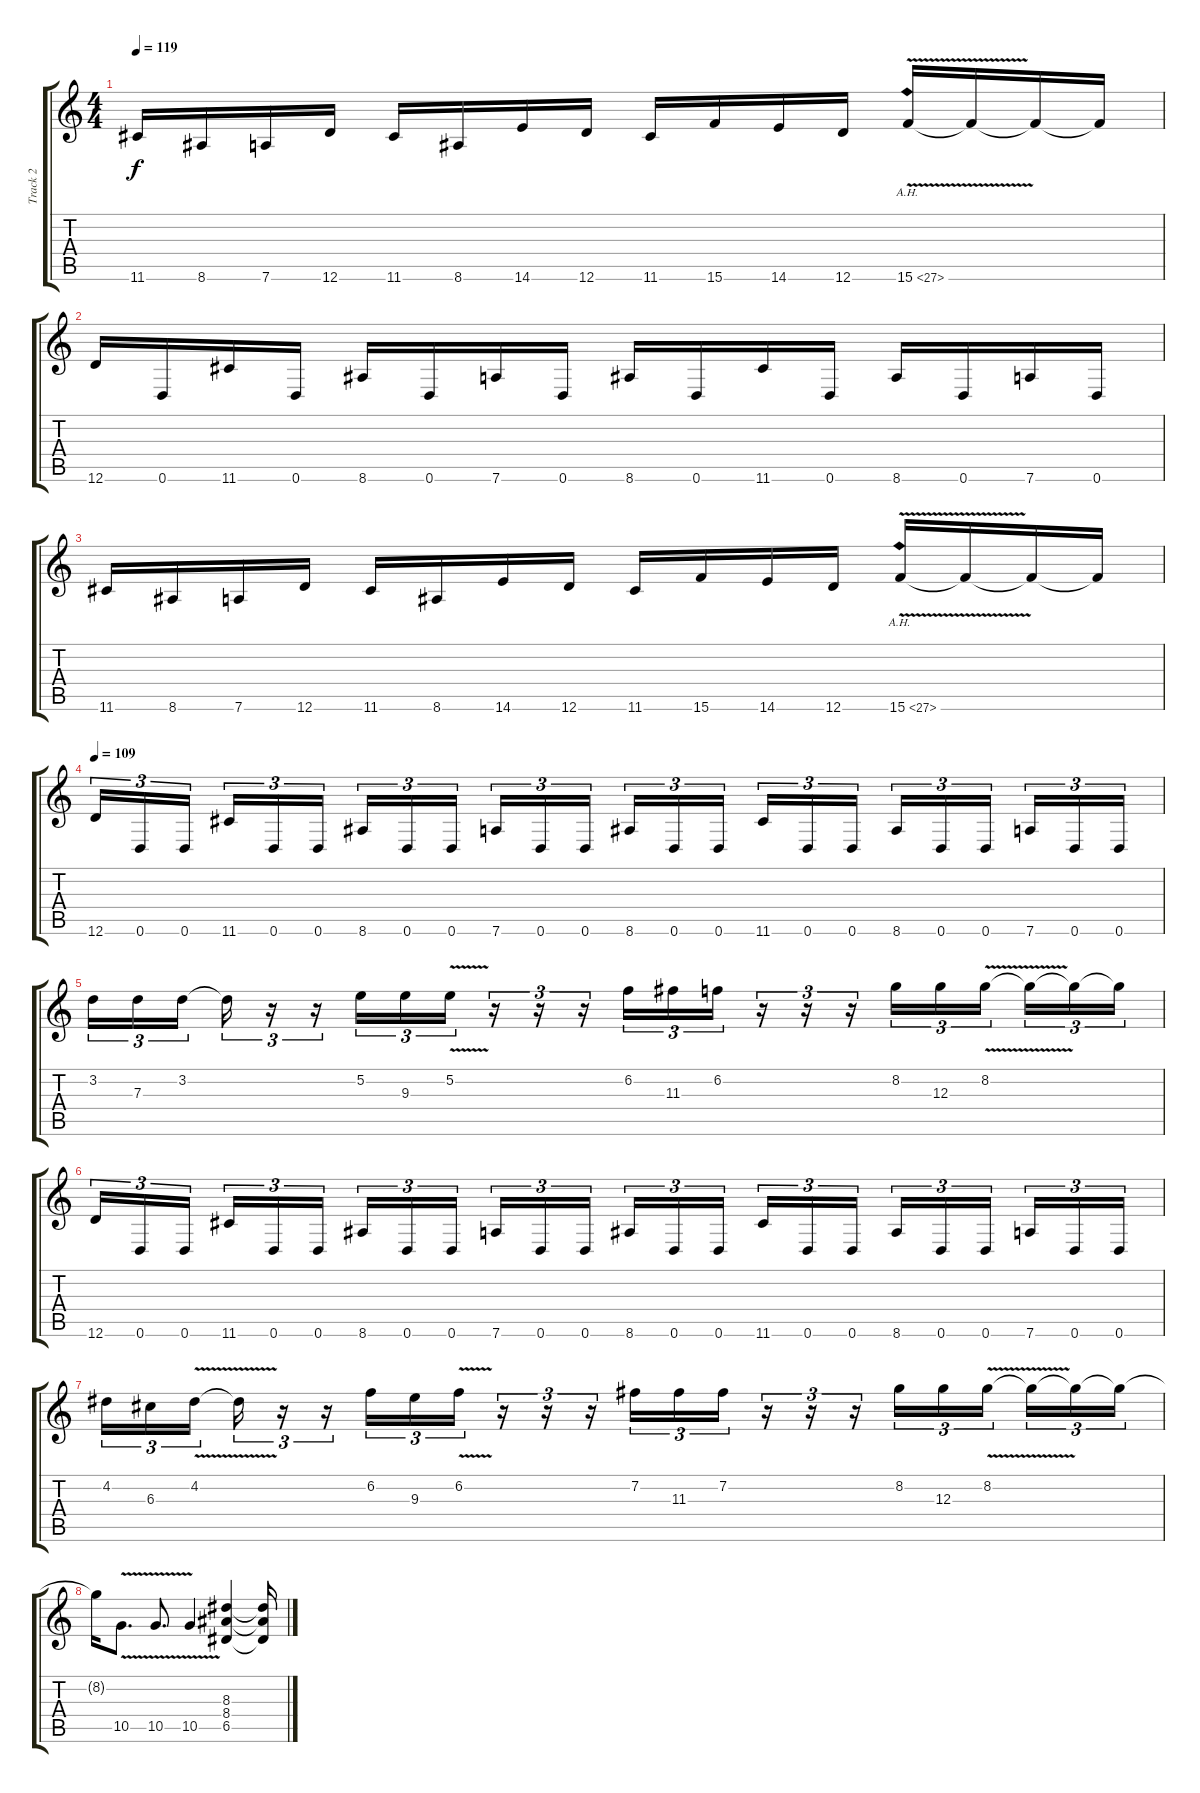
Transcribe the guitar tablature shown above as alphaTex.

\track ("Track 2" "Track 2") {instrument distortionguitar}
\staff {score tabs}
\tuning (E4 B3 G3 D3 A2 D2) {hide}
\ts (4 4)
\tempo 119
\clef g2
\ks c
11.6.16{dy f} 8.6.16 7.6.16 12.6.16 11.6.16 8.6.16 14.6.16 12.6.16 11.6.16 15.6.16 14.6.16 12.6.16 15.6{ah 12 v}.16 15.6{t}.16 15.6{t}.16 15.6{t}.16 |
12.6.16 0.6.16 11.6.16 0.6.16 8.6.16 0.6.16 7.6.16 0.6.16 8.6.16 0.6.16 11.6.16 0.6.16 8.6.16 0.6.16 7.6.16 0.6.16 |
11.6.16 8.6.16 7.6.16 12.6.16 11.6.16 8.6.16 14.6.16 12.6.16 11.6.16 15.6.16 14.6.16 12.6.16 15.6{ah 12 v}.16 15.6{t}.16 15.6{t}.16 15.6{t}.16 |
\tempo 109
12.6.16{tu (3 2)} 0.6.16{tu (3 2)} 0.6.16{tu (3 2) beam splitsecondary} 11.6.16{tu (3 2)} 0.6.16{tu (3 2)} 0.6.16{tu (3 2)} 8.6.16{tu (3 2)} 0.6.16{tu (3 2)} 0.6.16{tu (3 2) beam splitsecondary} 7.6.16{tu (3 2)} 0.6.16{tu (3 2)} 0.6.16{tu (3 2)} 8.6.16{tu (3 2)} 0.6.16{tu (3 2)} 0.6.16{tu (3 2) beam splitsecondary} 11.6.16{tu (3 2)} 0.6.16{tu (3 2)} 0.6.16{tu (3 2)} 8.6.16{tu (3 2)} 0.6.16{tu (3 2)} 0.6.16{tu (3 2) beam splitsecondary} 7.6.16{tu (3 2)} 0.6.16{tu (3 2)} 0.6.16{tu (3 2)} |
3.2.16{tu (3 2)} 7.3.16{tu (3 2)} 3.2.16{tu (3 2) beam splitsecondary} 3.2{t}.16{tu (3 2)} r.16{tu (3 2)} r.16{tu (3 2)} 5.2.16{tu (3 2)} 9.3.16{tu (3 2)} 5.2{v}.16{tu (3 2)} r.16{tu (3 2)} r.16{tu (3 2)} r.16{tu (3 2)} 6.2.16{tu (3 2)} 11.3.16{tu (3 2)} 6.2.16{tu (3 2)} r.16{tu (3 2)} r.16{tu (3 2)} r.16{tu (3 2)} 8.2.16{tu (3 2)} 12.3.16{tu (3 2)} 8.2{v}.16{tu (3 2) beam splitsecondary} 8.2{t}.16{tu (3 2)} 8.2{t}.16{tu (3 2)} 8.2{t}.16{tu (3 2)} |
12.6.16{tu (3 2)} 0.6.16{tu (3 2)} 0.6.16{tu (3 2) beam splitsecondary} 11.6.16{tu (3 2)} 0.6.16{tu (3 2)} 0.6.16{tu (3 2)} 8.6.16{tu (3 2)} 0.6.16{tu (3 2)} 0.6.16{tu (3 2) beam splitsecondary} 7.6.16{tu (3 2)} 0.6.16{tu (3 2)} 0.6.16{tu (3 2)} 8.6.16{tu (3 2)} 0.6.16{tu (3 2)} 0.6.16{tu (3 2) beam splitsecondary} 11.6.16{tu (3 2)} 0.6.16{tu (3 2)} 0.6.16{tu (3 2)} 8.6.16{tu (3 2)} 0.6.16{tu (3 2)} 0.6.16{tu (3 2) beam splitsecondary} 7.6.16{tu (3 2)} 0.6.16{tu (3 2)} 0.6.16{tu (3 2)} |
4.2.16{tu (3 2)} 6.3.16{tu (3 2)} 4.2{v}.16{tu (3 2) beam splitsecondary} 4.2{t}.16{tu (3 2)} r.16{tu (3 2)} r.16{tu (3 2)} 6.2.16{tu (3 2)} 9.3.16{tu (3 2)} 6.2{v}.16{tu (3 2)} r.16{tu (3 2)} r.16{tu (3 2)} r.16{tu (3 2)} 7.2.16{tu (3 2)} 11.3.16{tu (3 2)} 7.2.16{tu (3 2)} r.16{tu (3 2)} r.16{tu (3 2)} r.16{tu (3 2)} 8.2.16{tu (3 2)} 12.3.16{tu (3 2)} 8.2{v}.16{tu (3 2) beam splitsecondary} 8.2{t}.16{tu (3 2)} 8.2{t}.16{tu (3 2)} 8.2{t}.16{tu (3 2)} |
8.2{t}.16 10.5{v}.8{d} 10.5{v}.8{d} 10.5{v}.4 (8.3 8.4 6.5).4 (8.3{t} 8.4{t} 6.5{t}).16
